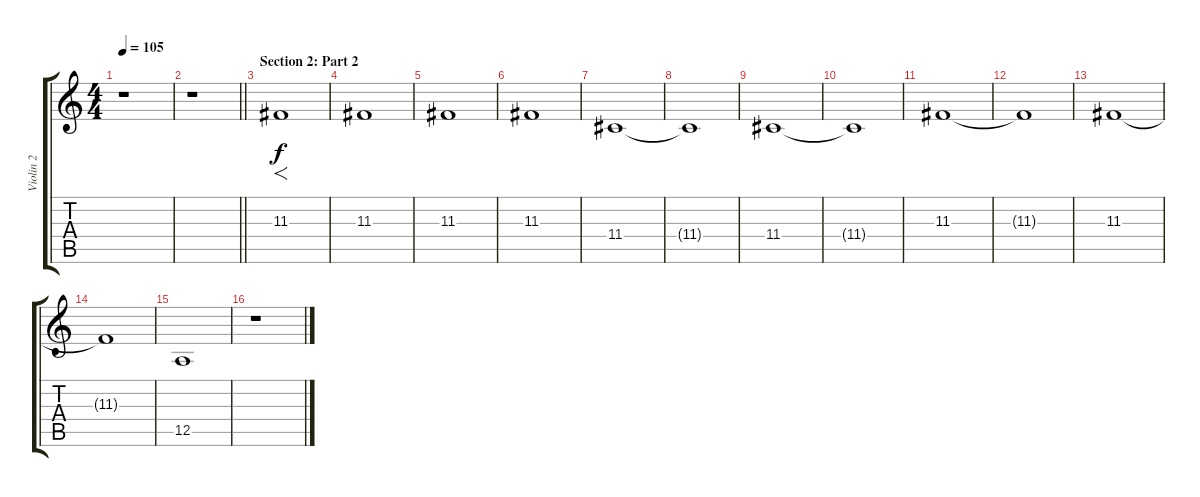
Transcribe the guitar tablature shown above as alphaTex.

\track ("Violin 2" "Violin 2") {instrument stringensemble1}
\staff {score tabs}
\tuning (E4 B3 G3 D3 A2 E2) {hide}
\ts (4 4)
\tempo 105
\clef g2
\ks c
r.1{dy f} |
\barLineRight lightlight
r.1 |
\section ("" "Section 2: Part 2")
11.3.1{f} |
11.3.1 |
11.3.1 |
11.3.1 |
11.4.1 |
11.4{t}.1 |
11.4.1 |
11.4{t}.1 |
11.3.1 |
11.3{t}.1 |
11.3.1 |
11.3{t}.1 |
12.5.1{volume 0} |
r.1
